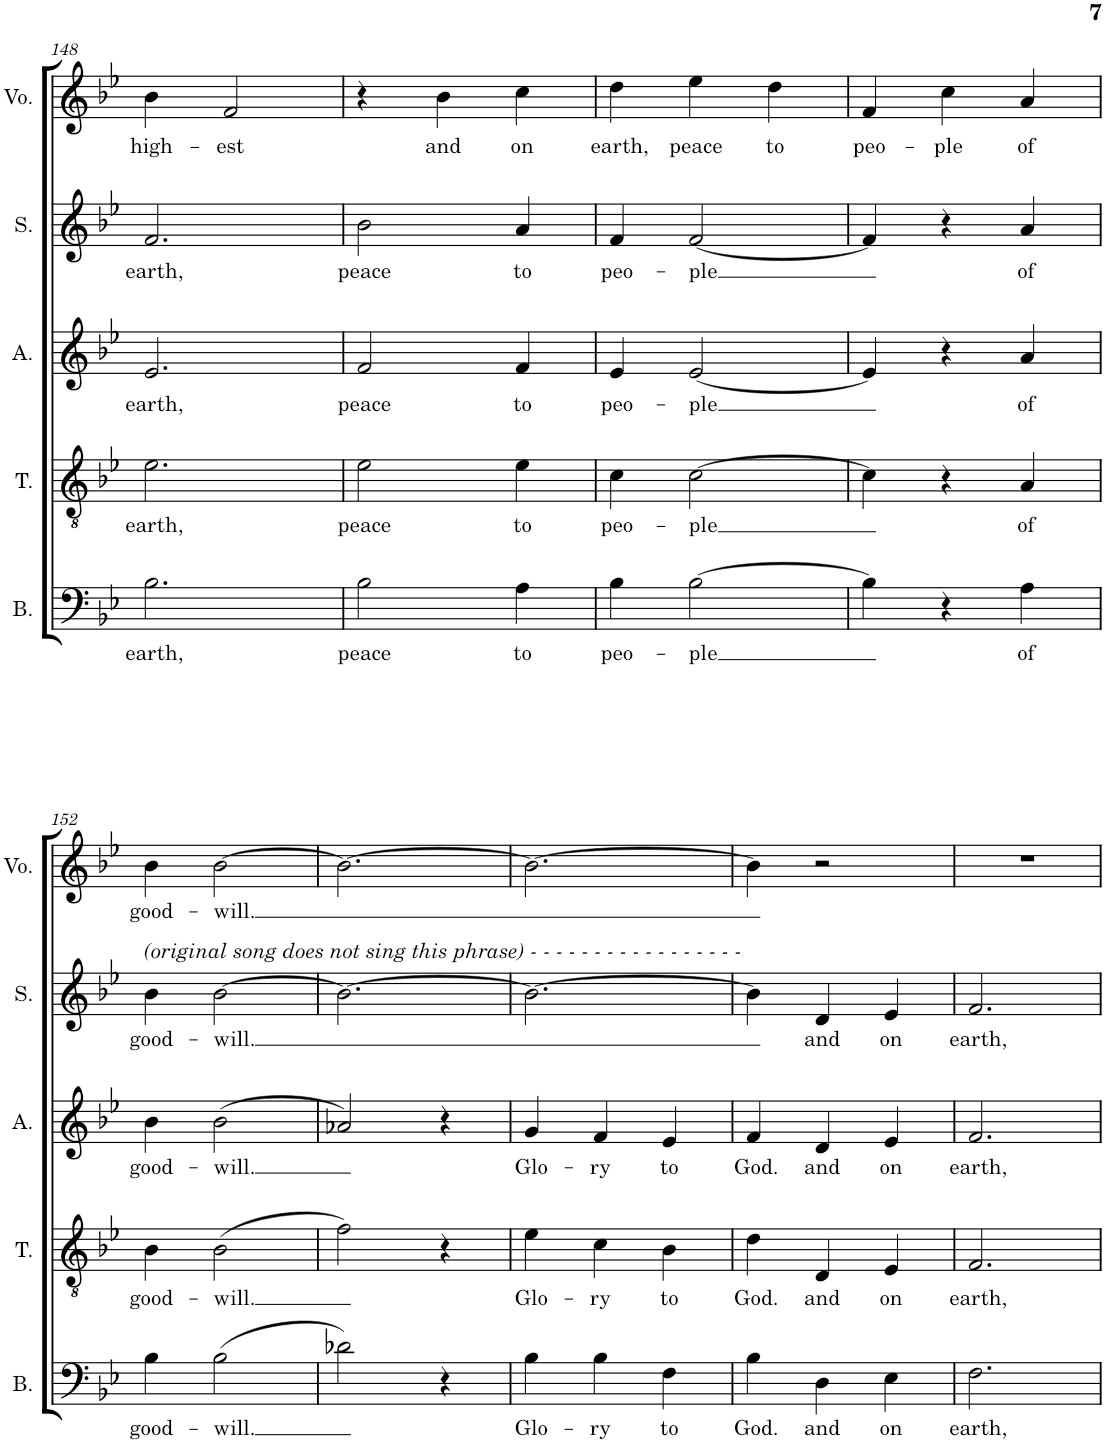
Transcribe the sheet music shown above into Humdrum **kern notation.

**kern	**text	**kern	**text	**kern	**text	**kern	**text	**kern	**text
*part5	*part5	*part4	*part4	*part3	*part3	*part2	*part2	*part1	*part1
*staff5	*staff5	*staff4	*staff4	*staff3	*staff3	*staff2	*staff2	*staff1	*staff1
*I"Bass	*	*I"Tenor	*	*I"Alto	*	*I"Soprano	*	*I"Voice	*
*I'B.	*	*I'T.	*	*I'A.	*	*I'S.	*	*I'Vo.	*
!!LO:PB:g=z
*clefF4	*	*clefGv2	*	*clefG2	*	*clefG2	*	*clefG2	*
*k[b-e-]	*	*k[b-e-]	*	*k[b-e-]	*	*k[b-e-]	*	*k[b-e-]	*
*M3/4	*	*M3/4	*	*M3/4	*	*M3/4	*	*M3/4	*
=148	=148	=148	=148	=148	=148	=148	=148	=148	=148
!	!LO:LY:b	!	!LO:LY:b	!	!LO:LY:b	!	!LO:LY:b	!	!LO:LY:b
2.B-\	earth,	2.e-\	earth,	2.e-/	earth,	2.f/	earth,	4b-\	high-
!	!	!	!	!	!	!	!	!	!LO:LY:b
.	.	.	.	.	.	.	.	2f/	-est
=149	=149	=149	=149	=149	=149	=149	=149	=149	=149
!	!LO:LY:b	!	!LO:LY:b	!	!LO:LY:b	!	!LO:LY:b	!	!
2B-\	peace	2e-\	peace	2f/	peace	2b-\	peace	4r	.
!	!	!	!	!	!	!	!	!	!LO:LY:b
.	.	.	.	.	.	.	.	4b-\	and
!	!LO:LY:b	!	!LO:LY:b	!	!LO:LY:b	!	!LO:LY:b	!	!LO:LY:b
4A\	to	4e-\	to	4f/	to	4a/	to	4cc\	on
=150	=150	=150	=150	=150	=150	=150	=150	=150	=150
!	!LO:LY:b	!	!LO:LY:b	!	!LO:LY:b	!	!LO:LY:b	!	!LO:LY:b
4B-\	peo-	4c\	peo-	4e-/	peo-	4f/	peo-	4dd\	earth,
!	!LO:LY:b	!	!LO:LY:b	!	!LO:LY:b	!	!LO:LY:b	!	!LO:LY:b
[2B-\	-ple	[2c\	-ple	[2e-/	-ple	[2f/	-ple	4ee-\	peace
!	!	!	!	!	!	!	!	!	!LO:LY:b
.	.	.	.	.	.	.	.	4dd\	to
=151	=151	=151	=151	=151	=151	=151	=151	=151	=151
!	!	!	!	!	!	!	!	!	!LO:LY:b
4B-\]	.	4c\]	.	4e-/]	.	4f/]	.	4f/	peo-
!	!	!	!	!	!	!	!	!	!LO:LY:b
4r	.	4r	.	4r	.	4r	.	4cc\	-ple
!	!LO:LY:b	!	!LO:LY:b	!	!LO:LY:b	!	!LO:LY:b	!	!LO:LY:b
4A\	of	4A/	of	4a/	of	4a/	of	4a/	of
!!LO:LB:g=z
=152	=152	=152	=152	=152	=152	=152	=152	=152	=152
!	!	!	!	!	!	!LO:TX:a:i:t=(original song does not sing this phrase) - - - - - - - - - - - - - - - - -	!	!	!
!	!LO:LY:b	!	!LO:LY:b	!	!LO:LY:b	!	!LO:LY:b	!	!LO:LY:b
4B-\	good-	4B-\	good-	4b-\	good-	4b-\	good-	4b-\	good-
!	!LO:LY:b	!	!LO:LY:b	!	!LO:LY:b	!	!LO:LY:b	!	!LO:LY:b
(2B-\	-will.	(2B-\	-will.	(2b-\	-will.	[2b-\	-will.	[2b-\	-will.
=153	=153	=153	=153	=153	=153	=153	=153	=153	=153
2d-X\)	.	2f\)	.	2a-X/)	.	2.b-\_	.	2.b-\_	.
4r	.	4r	.	4r	.	.	.	.	.
=154	=154	=154	=154	=154	=154	=154	=154	=154	=154
!	!LO:LY:b	!	!LO:LY:b	!	!LO:LY:b	!	!	!	!
4B-\	Glo-	4e-\	Glo-	4g/	Glo-	2.b-\_	.	2.b-\_	.
!	!LO:LY:b	!	!LO:LY:b	!	!LO:LY:b	!	!	!	!
4B-\	-ry	4c\	-ry	4f/	-ry	.	.	.	.
!	!LO:LY:b	!	!LO:LY:b	!	!LO:LY:b	!	!	!	!
4F\	to	4B-\	to	4e-/	to	.	.	.	.
=155	=155	=155	=155	=155	=155	=155	=155	=155	=155
!	!LO:LY:b	!	!LO:LY:b	!	!LO:LY:b	!	!	!	!
4B-\	God.	4d\	God.	4f/	God.	4b-\]	.	4b-\]	.
!	!LO:LY:b	!	!LO:LY:b	!	!LO:LY:b	!	!LO:LY:b	!	!
4D\	and	4D/	and	4d/	and	4d/	and	2r	.
!	!LO:LY:b	!	!LO:LY:b	!	!LO:LY:b	!	!LO:LY:b	!	!
4E-\	on	4E-/	on	4e-/	on	4e-/	on	.	.
=156	=156	=156	=156	=156	=156	=156	=156	=156	=156
!	!LO:LY:b	!	!LO:LY:b	!	!LO:LY:b	!	!LO:LY:b	!	!
2.F\	earth,	2.F/	earth,	2.f/	earth,	2.f/	earth,	2.r	.
=	=	=	=	=	=	=	=	=	=
*-	*-	*-	*-	*-	*-	*-	*-	*-	*-
